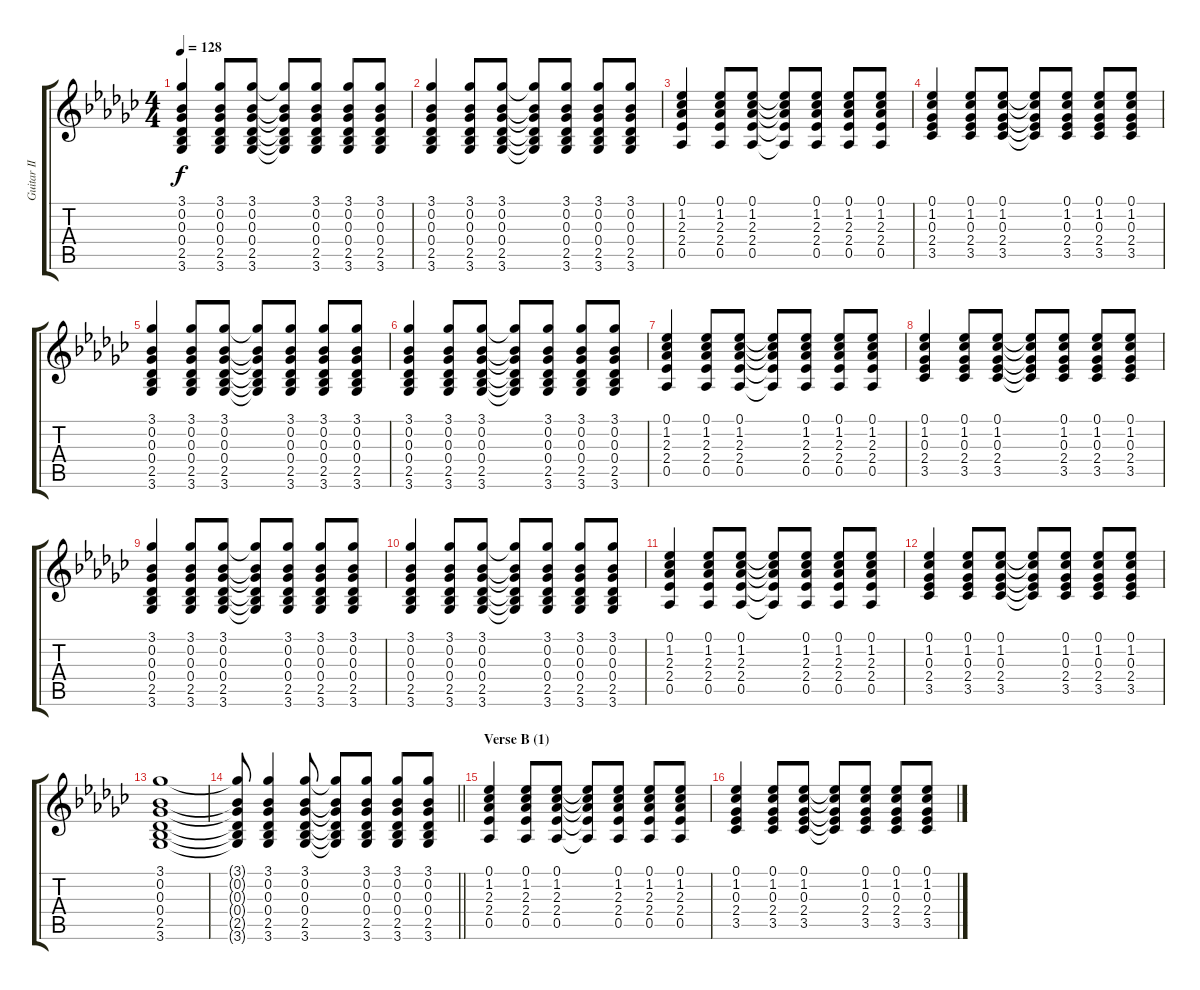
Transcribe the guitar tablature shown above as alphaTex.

\track ("Guitar II" "Guitar II") {instrument acousticguitarsteel}
\staff {score tabs}
\tuning (Eb4 Bb3 Gb3 Db3 Ab2 Eb2) {hide}
\ts (4 4)
\tempo 128
\clef g2
\ks gb
(3.1 0.2 0.3 0.4 2.5 3.6).4{dy f} (3.1 0.2 0.3 0.4 2.5 3.6).8 (3.1 0.2 0.3 0.4 2.5 3.6).8 (3.1{t} 0.2{t} 0.3{t} 0.4{t} 2.5{t} 3.6{t}).8 (3.1 0.2 0.3 0.4 2.5 3.6).8 (3.1 0.2 0.3 0.4 2.5 3.6).8 (3.1 0.2 0.3 0.4 2.5 3.6).8 |
(3.1 0.2 0.3 0.4 2.5 3.6).4 (3.1 0.2 0.3 0.4 2.5 3.6).8 (3.1 0.2 0.3 0.4 2.5 3.6).8 (3.1{t} 0.2{t} 0.3{t} 0.4{t} 2.5{t} 3.6{t}).8 (3.1 0.2 0.3 0.4 2.5 3.6).8 (3.1 0.2 0.3 0.4 2.5 3.6).8 (3.1 0.2 0.3 0.4 2.5 3.6).8 |
(0.1 1.2 2.3 2.4 0.5).4 (0.1 1.2 2.3 2.4 0.5).8 (0.1 1.2 2.3 2.4 0.5).8 (0.1{t} 1.2{t} 2.3{t} 2.4{t} 0.5{t}).8 (0.1 1.2 2.3 2.4 0.5).8 (0.1 1.2 2.3 2.4 0.5).8 (0.1 1.2 2.3 2.4 0.5).8 |
(0.1 1.2 0.3 2.4 3.5).4 (0.1 1.2 0.3 2.4 3.5).8 (0.1 1.2 0.3 2.4 3.5).8 (0.1{t} 1.2{t} 0.3{t} 2.4{t} 3.5{t}).8 (0.1 1.2 0.3 2.4 3.5).8 (0.1 1.2 0.3 2.4 3.5).8 (0.1 1.2 0.3 2.4 3.5).8 |
(3.1 0.2 0.3 0.4 2.5 3.6).4 (3.1 0.2 0.3 0.4 2.5 3.6).8 (3.1 0.2 0.3 0.4 2.5 3.6).8 (3.1{t} 0.2{t} 0.3{t} 0.4{t} 2.5{t} 3.6{t}).8 (3.1 0.2 0.3 0.4 2.5 3.6).8 (3.1 0.2 0.3 0.4 2.5 3.6).8 (3.1 0.2 0.3 0.4 2.5 3.6).8 |
(3.1 0.2 0.3 0.4 2.5 3.6).4 (3.1 0.2 0.3 0.4 2.5 3.6).8 (3.1 0.2 0.3 0.4 2.5 3.6).8 (3.1{t} 0.2{t} 0.3{t} 0.4{t} 2.5{t} 3.6{t}).8 (3.1 0.2 0.3 0.4 2.5 3.6).8 (3.1 0.2 0.3 0.4 2.5 3.6).8 (3.1 0.2 0.3 0.4 2.5 3.6).8 |
(0.1 1.2 2.3 2.4 0.5).4 (0.1 1.2 2.3 2.4 0.5).8 (0.1 1.2 2.3 2.4 0.5).8 (0.1{t} 1.2{t} 2.3{t} 2.4{t} 0.5{t}).8 (0.1 1.2 2.3 2.4 0.5).8 (0.1 1.2 2.3 2.4 0.5).8 (0.1 1.2 2.3 2.4 0.5).8 |
(0.1 1.2 0.3 2.4 3.5).4 (0.1 1.2 0.3 2.4 3.5).8 (0.1 1.2 0.3 2.4 3.5).8 (0.1{t} 1.2{t} 0.3{t} 2.4{t} 3.5{t}).8 (0.1 1.2 0.3 2.4 3.5).8 (0.1 1.2 0.3 2.4 3.5).8 (0.1 1.2 0.3 2.4 3.5).8 |
(3.1 0.2 0.3 0.4 2.5 3.6).4 (3.1 0.2 0.3 0.4 2.5 3.6).8 (3.1 0.2 0.3 0.4 2.5 3.6).8 (3.1{t} 0.2{t} 0.3{t} 0.4{t} 2.5{t} 3.6{t}).8 (3.1 0.2 0.3 0.4 2.5 3.6).8 (3.1 0.2 0.3 0.4 2.5 3.6).8 (3.1 0.2 0.3 0.4 2.5 3.6).8 |
(3.1 0.2 0.3 0.4 2.5 3.6).4 (3.1 0.2 0.3 0.4 2.5 3.6).8 (3.1 0.2 0.3 0.4 2.5 3.6).8 (3.1{t} 0.2{t} 0.3{t} 0.4{t} 2.5{t} 3.6{t}).8 (3.1 0.2 0.3 0.4 2.5 3.6).8 (3.1 0.2 0.3 0.4 2.5 3.6).8 (3.1 0.2 0.3 0.4 2.5 3.6).8 |
(0.1 1.2 2.3 2.4 0.5).4 (0.1 1.2 2.3 2.4 0.5).8 (0.1 1.2 2.3 2.4 0.5).8 (0.1{t} 1.2{t} 2.3{t} 2.4{t} 0.5{t}).8 (0.1 1.2 2.3 2.4 0.5).8 (0.1 1.2 2.3 2.4 0.5).8 (0.1 1.2 2.3 2.4 0.5).8 |
(0.1 1.2 0.3 2.4 3.5).4 (0.1 1.2 0.3 2.4 3.5).8 (0.1 1.2 0.3 2.4 3.5).8 (0.1{t} 1.2{t} 0.3{t} 2.4{t} 3.5{t}).8 (0.1 1.2 0.3 2.4 3.5).8 (0.1 1.2 0.3 2.4 3.5).8 (0.1 1.2 0.3 2.4 3.5).8 |
(3.1 0.2 0.3 0.4 2.5 3.6).1 |
\barLineRight lightlight
(3.1{t} 0.2{t} 0.3{t} 0.4{t} 2.5{t} 3.6{t}).8 (3.1 0.2 0.3 0.4 2.5 3.6).4 (3.1 0.2 0.3 0.4 2.5 3.6).8 (3.1{t} 0.2{t} 0.3{t} 0.4{t} 2.5{t} 3.6{t}).8 (3.1 0.2 0.3 0.4 2.5 3.6).8 (3.1 0.2 0.3 0.4 2.5 3.6).8 (3.1 0.2 0.3 0.4 2.5 3.6).8 |
\section ("" "Verse B (1)")
(0.1 1.2 2.3 2.4 0.5).4 (0.1 1.2 2.3 2.4 0.5).8 (0.1 1.2 2.3 2.4 0.5).8 (0.1{t} 1.2{t} 2.3{t} 2.4{t} 0.5{t}).8 (0.1 1.2 2.3 2.4 0.5).8 (0.1 1.2 2.3 2.4 0.5).8 (0.1 1.2 2.3 2.4 0.5).8 |
(0.1 1.2 0.3 2.4 3.5).4 (0.1 1.2 0.3 2.4 3.5).8 (0.1 1.2 0.3 2.4 3.5).8 (0.1{t} 1.2{t} 0.3{t} 2.4{t} 3.5{t}).8 (0.1 1.2 0.3 2.4 3.5).8 (0.1 1.2 0.3 2.4 3.5).8 (0.1 1.2 0.3 2.4 3.5).8
